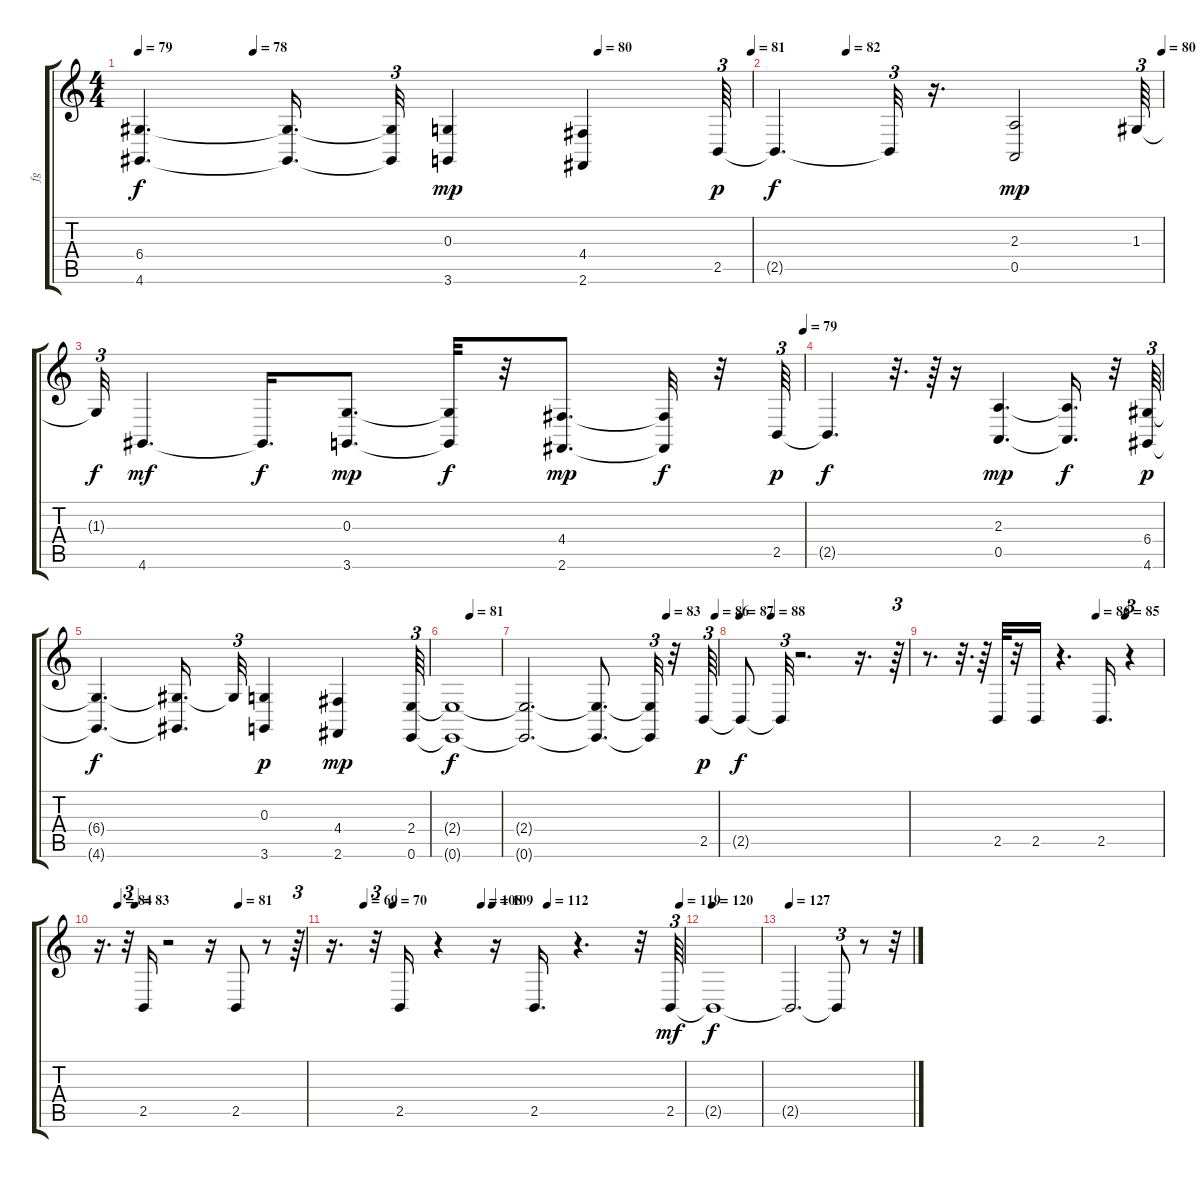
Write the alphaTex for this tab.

\track ("fg" "fg") {instrument bassoon}
\staff {score tabs}
\tuning (E4 B3 G3 D3 A2 E2) {hide}
\ts (4 4)
\tempo 79
\tempo (78 0.1875)
\tempo (80 0.75)
\tempo (81 1)
\clef g2
\ks c
(6.4{t} 4.6{t}).4{d dy f} (6.4{t} 4.6{t}).16{d} (6.4{t} 4.6{t}).32{tu (3 2)} (0.3 3.6).4{dy mp} (4.4 2.6).4 2.5.64{tu (3 2) dy p} |
\tempo (82 0.1875)
\tempo (80 1)
2.5{t}.4{d dy f} 2.5{t}.32{tu (3 2)} r.16{d} (2.3 0.5).2{dy mp} 1.3.64{tu (3 2)} |
\tempo (79 1)
1.3{t}.32{tu (3 2) dy f} 4.6.4{d dy mf} 4.6{t}.16{d dy f} (0.3 3.6).8{d dy mp} (0.3{t} 3.6{t}).32{dy f} r.32 (4.4 2.6).8{d dy mp} (4.4{t} 2.6{t}).32{dy f} r.32 2.5.64{tu (3 2) dy p} |
2.5{t}.4{d dy f} r.32{d} r.64 r.16 (2.3 0.5).4{d dy mp} (2.3{t} 0.5{t}).16{d dy f} r.32 (6.4 4.6).64{tu (3 2) dy p} |
(6.4{t} 4.6{t}).4{d dy f} (6.4{t} 4.6{t}).16{d} 6.4{t}.32{tu (3 2)} (0.3 3.6).4{dy p} (4.4 2.6).4{dy mp} (2.4 0.6).64{tu (3 2)} |
\tempo (81 0.375)
(2.4{t} 0.6{t}).1{dy f} |
\tempo (83 0.7395833333333334)
\tempo (86 0.9895833333333334)
(2.4{t} 0.6{t}).2{d} (2.4{t} 0.6{t}).8{d} (2.4{t} 0.6{t}).32{tu (3 2)} r.32 2.5.64{tu (3 2) dy p} |
\tempo 87
\tempo (88 0.1875)
2.5{t}.8{dy f} 2.5{t}.32{tu (3 2)} r.2{d} r.16{d} r.64{tu (3 2)} |
\tempo (86 0.71875)
\tempo (85 0.84375)
r.8{d} r.32{d} r.64 2.5.32 r.32 2.5.16 r.4{d} 2.5.16{d} r.4{tu (3 2)} |
\tempo (84 0.09375)
\tempo (83 0.17708333333333334)
\tempo (81 0.6770833333333334)
r.16{d} r.32{tu (3 2)} 2.5.16 r.2 r.16 2.5.8 r.8 r.64{tu (3 2)} |
\tempo (69 0.09375)
\tempo (70 0.17708333333333334)
\tempo (108 0.4270833333333333)
\tempo (109 0.4583333333333333)
\tempo (112 0.6145833333333334)
\tempo (119 0.9895833333333334)
r.16{d} r.32{tu (3 2)} 2.5.16 r.4 r.16 2.5.16{d} r.4{d} r.32 2.5.64{tu (3 2) dy mf} |
\tempo 120
2.5{t}.1{dy f} |
\tempo 127
2.5{t}.2{d} 2.5{t}.8{tu (3 2)} r.8 r.32
